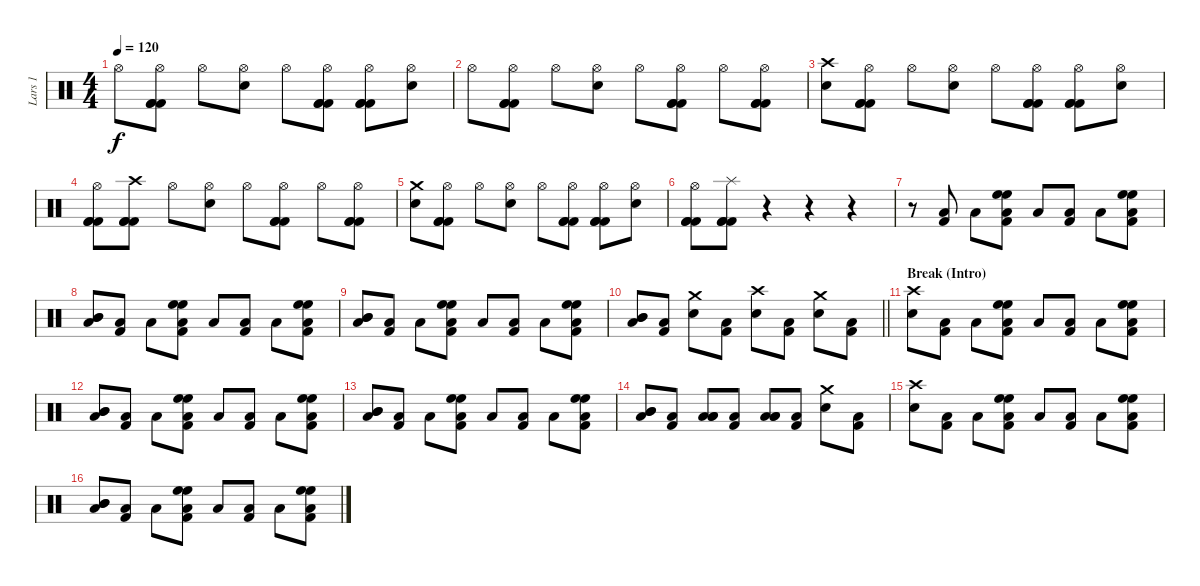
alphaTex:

\track ("Lars 1" "Lars 1") {instrument percussion}
\staff {score}
\articulation defaults
\ts (4 4)
\tempo 120
\clef neutral
\ks c "Hi-Hat (open)".8{dy f}
("Hi-Hat (open)" "Kick (hit) 2" "Kick (hit) 2" "Kick (hit) 2").8 "Hi-Hat (open)".8 ("Hi-Hat (open)" "Electric Snare (hit)").8 "Hi-Hat (open)".8 ("Hi-Hat (open)" "Kick (hit) 2" "Kick (hit) 2" "Kick (hit) 2").8 ("Hi-Hat (open)" "Kick (hit) 2" "Kick (hit) 2" "Kick (hit) 2").8 ("Hi-Hat (open)" "Electric Snare (hit)").8 |
"Hi-Hat (open)".8 ("Hi-Hat (open)" "Kick (hit) 2" "Kick (hit) 2" "Kick (hit) 2").8 "Hi-Hat (open)".8 ("Hi-Hat (open)" "Electric Snare (hit)").8 "Hi-Hat (open)".8 ("Hi-Hat (open)" "Kick (hit) 2" "Kick (hit) 2" "Kick (hit) 2").8 "Hi-Hat (open)".8 ("Hi-Hat (open)" "Kick (hit) 2" "Kick (hit) 2" "Kick (hit) 2").8 |
("Crash high (hit)" "Electric Snare (hit)").8 ("Hi-Hat (open)" "Kick (hit) 2" "Kick (hit) 2" "Kick (hit) 2").8 "Hi-Hat (open)".8 ("Hi-Hat (open)" "Electric Snare (hit)").8 "Hi-Hat (open)".8 ("Hi-Hat (open)" "Kick (hit) 2" "Kick (hit) 2" "Kick (hit) 2").8 ("Hi-Hat (open)" "Kick (hit) 2" "Kick (hit) 2" "Kick (hit) 2").8 ("Hi-Hat (open)" "Electric Snare (hit)").8 |
("Hi-Hat (open)" "Kick (hit) 2" "Kick (hit) 2" "Kick (hit) 2").8 ("Crash high (hit)" "Kick (hit) 2" "Kick (hit) 2" "Kick (hit) 2").8 "Hi-Hat (open)".8 ("Hi-Hat (open)" "Electric Snare (hit)").8 "Hi-Hat (open)".8 ("Hi-Hat (open)" "Kick (hit) 2" "Kick (hit) 2" "Kick (hit) 2").8 "Hi-Hat (open)".8 ("Hi-Hat (open)" "Kick (hit) 2" "Kick (hit) 2" "Kick (hit) 2").8 |
("Crash medium (hit)" "Electric Snare (hit)").8 ("Hi-Hat (open)" "Kick (hit) 2" "Kick (hit) 2" "Kick (hit) 2").8 "Hi-Hat (open)".8 ("Hi-Hat (open)" "Electric Snare (hit)").8 "Hi-Hat (open)".8 ("Hi-Hat (open)" "Kick (hit) 2" "Kick (hit) 2" "Kick (hit) 2").8 ("Hi-Hat (open)" "Kick (hit) 2" "Kick (hit) 2" "Kick (hit) 2").8 ("Hi-Hat (open)" "Electric Snare (hit)").8 |
("Hi-Hat (open)" "Kick (hit) 2" "Kick (hit) 2" "Kick (hit) 2").8 ("Splash (hit)" "Kick (hit) 2" "Kick (hit) 2" "Kick (hit) 2").8 r.4 r.4 r.4 |
r.8 ("Low Floor Tom (hit)" "Kick (hit) 2").8 "Low Floor Tom (hit)".8 ("High Floor Tom (hit)" "Low Floor Tom (hit)" "High Floor Tom (hit)" "Kick (hit) 2").8 "Low Floor Tom (hit)".8 ("Low Floor Tom (hit)" "Kick (hit) 2").8 "Low Floor Tom (hit)".8 ("High Floor Tom (hit)" "Low Floor Tom (hit)" "High Floor Tom (hit)" "Kick (hit) 2").8 |
("Mid Tom (hit)" "Low Floor Tom (hit)" "Mid Tom (hit)").8 ("Low Floor Tom (hit)" "Kick (hit) 2").8 "Low Floor Tom (hit)".8 ("High Floor Tom (hit)" "Low Floor Tom (hit)" "High Floor Tom (hit)" "Kick (hit) 2").8 "Low Floor Tom (hit)".8 ("Low Floor Tom (hit)" "Kick (hit) 2").8 "Low Floor Tom (hit)".8 ("High Floor Tom (hit)" "Low Floor Tom (hit)" "High Floor Tom (hit)" "Kick (hit) 2").8 |
("Mid Tom (hit)" "Low Floor Tom (hit)" "Mid Tom (hit)").8 ("Low Floor Tom (hit)" "Kick (hit) 2").8 "Low Floor Tom (hit)".8 ("High Floor Tom (hit)" "Low Floor Tom (hit)" "High Floor Tom (hit)" "Kick (hit) 2").8 "Low Floor Tom (hit)".8 ("Low Floor Tom (hit)" "Kick (hit) 2").8 "Low Floor Tom (hit)".8 ("High Floor Tom (hit)" "Low Floor Tom (hit)" "High Floor Tom (hit)" "Kick (hit) 2").8 |
\barLineRight lightlight
("Mid Tom (hit)" "Low Floor Tom (hit)" "Mid Tom (hit)").8 ("Low Floor Tom (hit)" "Kick (hit) 2").8 ("Crash medium (hit)" "Electric Snare (hit)").8 ("Low Floor Tom (hit)" "Kick (hit) 2").8 ("Crash high (hit)" "Electric Snare (hit)").8 ("Low Floor Tom (hit)" "Kick (hit) 2").8 ("Crash medium (hit)" "Electric Snare (hit)").8 ("Low Floor Tom (hit)" "Kick (hit) 2").8 |
\section ("" "Break (Intro)")
("Crash high (hit)" "Electric Snare (hit)").8 ("Low Floor Tom (hit)" "Kick (hit) 2").8 "Low Floor Tom (hit)".8 ("High Floor Tom (hit)" "Low Floor Tom (hit)" "High Floor Tom (hit)" "Kick (hit) 2").8 "Low Floor Tom (hit)".8 ("Low Floor Tom (hit)" "Kick (hit) 2").8 "Low Floor Tom (hit)".8 ("High Floor Tom (hit)" "Low Floor Tom (hit)" "High Floor Tom (hit)" "Kick (hit) 2").8 |
("Mid Tom (hit)" "Low Floor Tom (hit)" "Mid Tom (hit)").8 ("Low Floor Tom (hit)" "Kick (hit) 2").8 "Low Floor Tom (hit)".8 ("High Floor Tom (hit)" "Low Floor Tom (hit)" "High Floor Tom (hit)" "Kick (hit) 2").8 "Low Floor Tom (hit)".8 ("Low Floor Tom (hit)" "Kick (hit) 2").8 "Low Floor Tom (hit)".8 ("High Floor Tom (hit)" "Low Floor Tom (hit)" "High Floor Tom (hit)" "Kick (hit) 2").8 |
("Mid Tom (hit)" "Low Floor Tom (hit)" "Mid Tom (hit)").8 ("Low Floor Tom (hit)" "Kick (hit) 2").8 "Low Floor Tom (hit)".8 ("High Floor Tom (hit)" "Low Floor Tom (hit)" "High Floor Tom (hit)" "Kick (hit) 2").8 "Low Floor Tom (hit)".8 ("Low Floor Tom (hit)" "Kick (hit) 2").8 "Low Floor Tom (hit)".8 ("High Floor Tom (hit)" "Low Floor Tom (hit)" "High Floor Tom (hit)" "Kick (hit) 2").8 |
("Mid Tom (hit)" "Low Floor Tom (hit)" "Mid Tom (hit)").8 ("Low Floor Tom (hit)" "Kick (hit) 2").8 ("Low Tom (hit)" "Low Floor Tom (hit)" "Low Tom (hit)").8 ("Low Floor Tom (hit)" "Kick (hit) 2").8 ("Low Tom (hit)" "Low Floor Tom (hit)" "Low Tom (hit)").8 ("Low Floor Tom (hit)" "Kick (hit) 2").8 ("Crash medium (hit)" "Electric Snare (hit)").8 ("Low Floor Tom (hit)" "Kick (hit) 2").8 |
("Crash high (hit)" "Electric Snare (hit)").8 ("Low Floor Tom (hit)" "Kick (hit) 2").8 "Low Floor Tom (hit)".8 ("High Floor Tom (hit)" "Low Floor Tom (hit)" "High Floor Tom (hit)" "Kick (hit) 2").8 "Low Floor Tom (hit)".8 ("Low Floor Tom (hit)" "Kick (hit) 2").8 "Low Floor Tom (hit)".8 ("High Floor Tom (hit)" "Low Floor Tom (hit)" "High Floor Tom (hit)" "Kick (hit) 2").8 |
("Mid Tom (hit)" "Low Floor Tom (hit)" "Mid Tom (hit)").8 ("Low Floor Tom (hit)" "Kick (hit) 2").8 "Low Floor Tom (hit)".8 ("High Floor Tom (hit)" "Low Floor Tom (hit)" "High Floor Tom (hit)" "Kick (hit) 2").8 "Low Floor Tom (hit)".8 ("Low Floor Tom (hit)" "Kick (hit) 2").8 "Low Floor Tom (hit)".8 ("High Floor Tom (hit)" "Low Floor Tom (hit)" "High Floor Tom (hit)" "Kick (hit) 2").8
